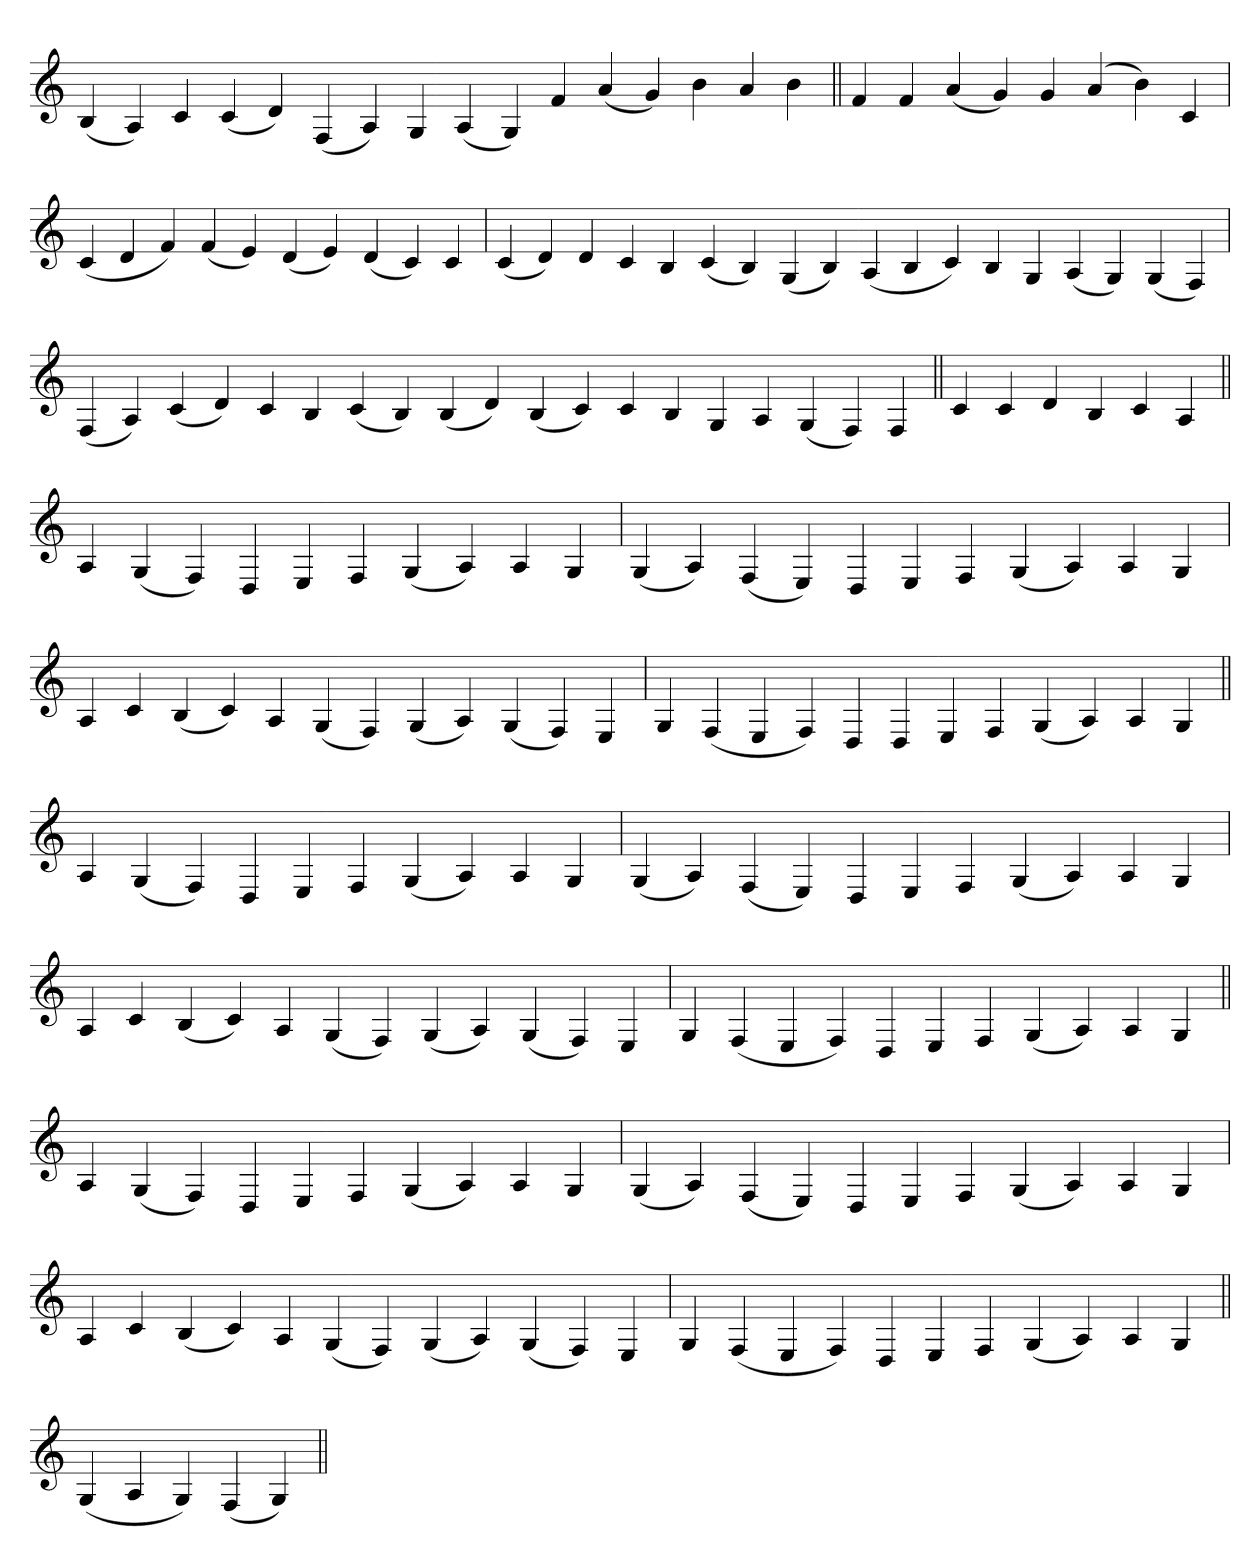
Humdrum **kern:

**kern
*part1
*staff1
=
(4B
4A)
4c
(4c
4d)
(4F
4A)
4G
(4A
4G)
4f
(4a
4g)
4b
4a
4b
=||
4f
4f
(4a
4g)
4g
(4a
4b)
4c
='
(4c
4d
4f)
(4f
4e)
(4d
4e)
(4d
4c)
4c
='
(4c
4d)
4d
4c
4B
(4c
4B)
(4G
4B)
(4A
4B
4c)
4B
4G
(4A
4G)
(4G
4F)
=
(4F
4A)
(4c
4d)
4c
4B
(4c
4B)
(4B
4d)
(4B
4c)
4c
4B
4G
4A
(4G
4F)
4F
=||
4c
4c
4d
4B
4c
4A
=||
4A
(4G
4F)
4D
4E
4F
(4G
4A)
4A
4G
='
(4G
4A)
(4F
4E)
4D
4E
4F
(4G
4A)
4A
4G
=
4A
4c
(4B
4c)
4A
(4G
4F)
(4G
4A)
(4G
4F)
4E
='
4G
(4F
4E
4F)
4D
4D
4E
4F
(4G
4A)
4A
4G
=||
4A
(4G
4F)
4D
4E
4F
(4G
4A)
4A
4G
='
(4G
4A)
(4F
4E)
4D
4E
4F
(4G
4A)
4A
4G
=
4A
4c
(4B
4c)
4A
(4G
4F)
(4G
4A)
(4G
4F)
4E
='
4G
(4F
4E
4F)
4D
4E
4F
(4G
4A)
4A
4G
=||
4A
(4G
4F)
4D
4E
4F
(4G
4A)
4A
4G
='
(4G
4A)
(4F
4E)
4D
4E
4F
(4G
4A)
4A
4G
=
4A
4c
(4B
4c)
4A
(4G
4F)
(4G
4A)
(4G
4F)
4E
='
4G
(4F
4E
4F)
4D
4E
4F
(4G
4A)
4A
4G
=||
(4G
4A
4G)
(4F
4G)
=||
*-
